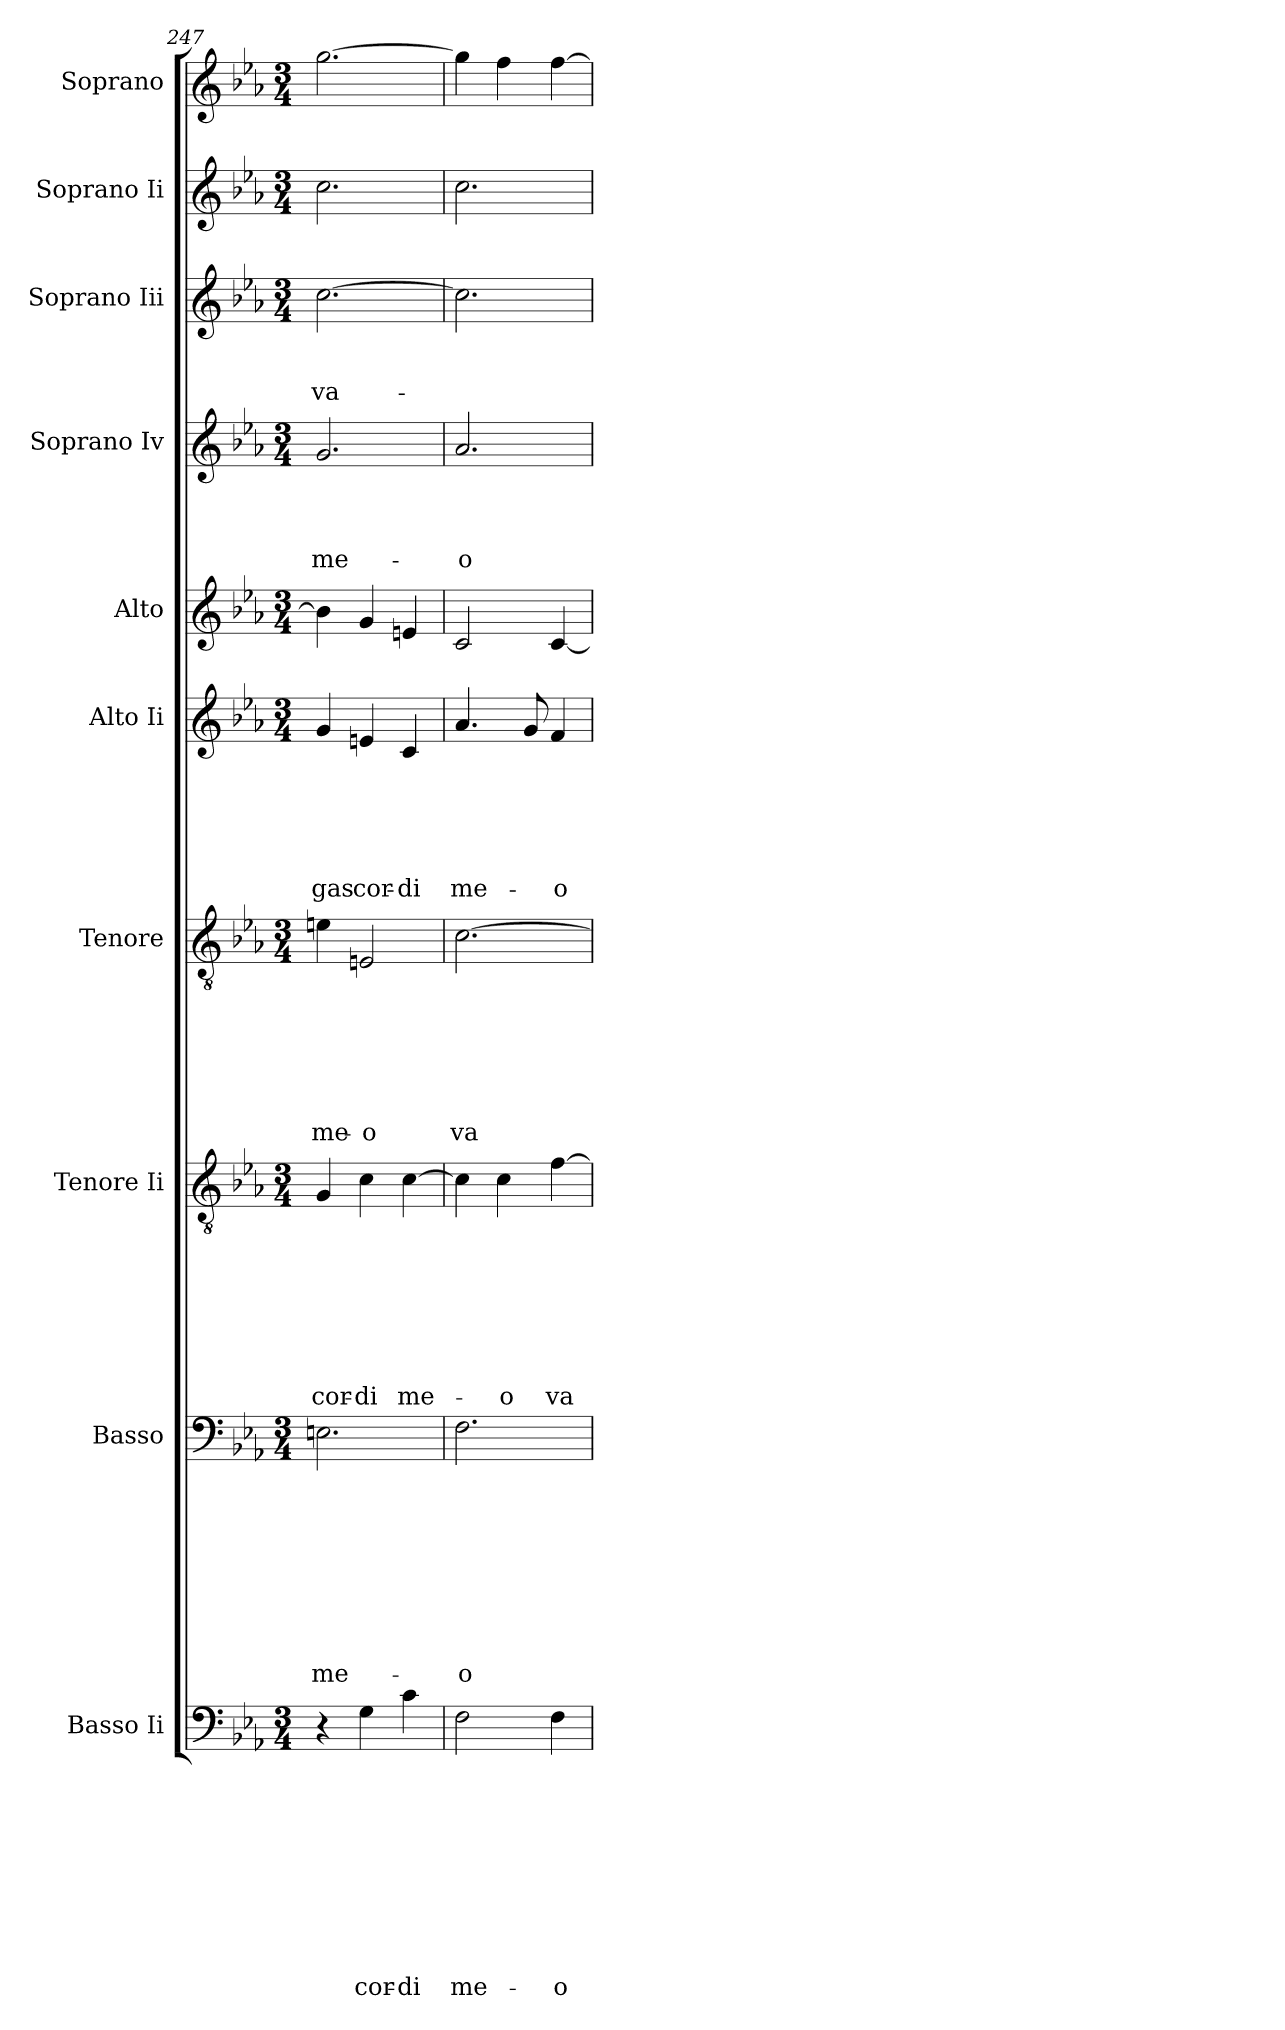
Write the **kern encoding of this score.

**kern	**text	**text	**text	**text	**text	**text	**text	**text	**text	**text	**kern	**text	**text	**text	**text	**text	**text	**text	**text	**text	**kern	**text	**text	**text	**text	**text	**text	**text	**text	**kern	**text	**text	**text	**text	**text	**text	**text	**kern	**text	**text	**text	**text	**text	**text	**kern	**kern	**text	**text	**text	**text	**kern	**text	**text	**text	**kern	**kern
*part10	*part10	*part10	*part10	*part10	*part10	*part10	*part10	*part10	*part10	*part10	*part9	*part9	*part9	*part9	*part9	*part9	*part9	*part9	*part9	*part9	*part8	*part8	*part8	*part8	*part8	*part8	*part8	*part8	*part8	*part7	*part7	*part7	*part7	*part7	*part7	*part7	*part7	*part6	*part6	*part6	*part6	*part6	*part6	*part6	*part5	*part4	*part4	*part4	*part4	*part4	*part3	*part3	*part3	*part3	*part2	*part1
*staff10	*staff10	*staff10	*staff10	*staff10	*staff10	*staff10	*staff10	*staff10	*staff10	*staff10	*staff9	*staff9	*staff9	*staff9	*staff9	*staff9	*staff9	*staff9	*staff9	*staff9	*staff8	*staff8	*staff8	*staff8	*staff8	*staff8	*staff8	*staff8	*staff8	*staff7	*staff7	*staff7	*staff7	*staff7	*staff7	*staff7	*staff7	*staff6	*staff6	*staff6	*staff6	*staff6	*staff6	*staff6	*staff5	*staff4	*staff4	*staff4	*staff4	*staff4	*staff3	*staff3	*staff3	*staff3	*staff2	*staff1
*I"Basso Ii	*	*	*	*	*	*	*	*	*	*	*I"Basso	*	*	*	*	*	*	*	*	*	*I"Tenore Ii	*	*	*	*	*	*	*	*	*I"Tenore	*	*	*	*	*	*	*	*I"Alto Ii	*	*	*	*	*	*	*I"Alto	*I"Soprano Iv	*	*	*	*	*I"Soprano Iii	*	*	*	*I"Soprano Ii	*I"Soprano
*clefF4	*	*	*	*	*	*	*	*	*	*	*clefF4	*	*	*	*	*	*	*	*	*	*clefGv2	*	*	*	*	*	*	*	*	*clefGv2	*	*	*	*	*	*	*	*clefG2	*	*	*	*	*	*	*clefG2	*clefG2	*	*	*	*	*clefG2	*	*	*	*clefG2	*clefG2
*k[b-e-a-]	*	*	*	*	*	*	*	*	*	*	*k[b-e-a-]	*	*	*	*	*	*	*	*	*	*k[b-e-a-]	*	*	*	*	*	*	*	*	*k[b-e-a-]	*	*	*	*	*	*	*	*k[b-e-a-]	*	*	*	*	*	*	*k[b-e-a-]	*k[b-e-a-]	*	*	*	*	*k[b-e-a-]	*	*	*	*k[b-e-a-]	*k[b-e-a-]
*E-:	*	*	*	*	*	*	*	*	*	*	*E-:	*	*	*	*	*	*	*	*	*	*E-:	*	*	*	*	*	*	*	*	*E-:	*	*	*	*	*	*	*	*E-:	*	*	*	*	*	*	*E-:	*E-:	*	*	*	*	*E-:	*	*	*	*E-:	*E-:
*M3/4	*	*	*	*	*	*	*	*	*	*	*M3/4	*	*	*	*	*	*	*	*	*	*M3/4	*	*	*	*	*	*	*	*	*M3/4	*	*	*	*	*	*	*	*M3/4	*	*	*	*	*	*	*M3/4	*M3/4	*	*	*	*	*M3/4	*	*	*	*M3/4	*M3/4
=247	=247	=247	=247	=247	=247	=247	=247	=247	=247	=247	=247	=247	=247	=247	=247	=247	=247	=247	=247	=247	=247	=247	=247	=247	=247	=247	=247	=247	=247	=247	=247	=247	=247	=247	=247	=247	=247	=247	=247	=247	=247	=247	=247	=247	=247	=247	=247	=247	=247	=247	=247	=247	=247	=247	=247	=247
!	!	!	!	!	!	!	!	!	!	!	!	!	!	!	!	!	!	!	!	!LO:LY:b	!	!	!	!	!	!	!	!	!LO:LY:b	!	!	!	!	!	!	!	!LO:LY:b	!	!	!	!	!	!	!LO:LY:b	!	!	!	!	!	!LO:LY:b	!	!	!	!LO:LY:b	!	!
4r	.	.	.	.	.	.	.	.	.	.	2.En\	.	.	.	.	.	.	.	.	me-	4G/	.	.	.	.	.	.	.	cor-	4en\	.	.	.	.	.	.	me-	4g/	.	.	.	.	.	-gas	4b-\]	2.g/	.	.	.	me-	[>2.cc\	.	.	va-	2.cc\	[>2.gg\
!	!	!	!	!	!	!	!	!	!	!LO:LY:b	!	!	!	!	!	!	!	!	!	!	!	!	!	!	!	!	!	!	!LO:LY:b	!	!	!	!	!	!	!	!LO:LY:b	!	!	!	!	!	!	!LO:LY:b	!	!	!	!	!	!	!	!	!	!	!	!
4G\	.	.	.	.	.	.	.	.	.	cor-	.	.	.	.	.	.	.	.	.	.	4c\	.	.	.	.	.	.	.	-di	2En/	.	.	.	.	.	.	-o	4en/	.	.	.	.	.	cor-	4g/	.	.	.	.	.	.	.	.	.	.	.
!	!	!	!	!	!	!	!	!	!	!LO:LY:b	!	!	!	!	!	!	!	!	!	!	!	!	!	!	!	!	!	!	!LO:LY:b	!	!	!	!	!	!	!	!	!	!	!	!	!	!	!LO:LY:b	!	!	!	!	!	!	!	!	!	!	!	!
4c\	.	.	.	.	.	.	.	.	.	-di	.	.	.	.	.	.	.	.	.	.	[>4c\	.	.	.	.	.	.	.	me-	.	.	.	.	.	.	.	.	4c/	.	.	.	.	.	-di	4en/	.	.	.	.	.	.	.	.	.	.	.
=248	=248	=248	=248	=248	=248	=248	=248	=248	=248	=248	=248	=248	=248	=248	=248	=248	=248	=248	=248	=248	=248	=248	=248	=248	=248	=248	=248	=248	=248	=248	=248	=248	=248	=248	=248	=248	=248	=248	=248	=248	=248	=248	=248	=248	=248	=248	=248	=248	=248	=248	=248	=248	=248	=248	=248	=248
!	!	!	!	!	!	!	!	!	!	!LO:LY:b	!	!	!	!	!	!	!	!	!	!LO:LY:b	!	!	!	!	!	!	!	!	!	!	!	!	!	!	!	!	!LO:LY:b	!	!	!	!	!	!	!LO:LY:b	!	!	!	!	!	!LO:LY:b	!	!	!	!	!	!
2F\	.	.	.	.	.	.	.	.	.	me-	2.F\	.	.	.	.	.	.	.	.	-o	4c\]	.	.	.	.	.	.	.	.	[>2.c\	.	.	.	.	.	.	va-	4.a-/	.	.	.	.	.	me-	2c/	2.a-/	.	.	.	-o	2.cc\]	.	.	.	2.cc\	4gg\]
!	!	!	!	!	!	!	!	!	!	!	!	!	!	!	!	!	!	!	!	!	!	!	!	!	!	!	!	!	!LO:LY:b	!	!	!	!	!	!	!	!	!	!	!	!	!	!	!	!	!	!	!	!	!	!	!	!	!	!	!
.	.	.	.	.	.	.	.	.	.	.	.	.	.	.	.	.	.	.	.	.	4c\	.	.	.	.	.	.	.	-o	.	.	.	.	.	.	.	.	.	.	.	.	.	.	.	.	.	.	.	.	.	.	.	.	.	.	4ff\
.	.	.	.	.	.	.	.	.	.	.	.	.	.	.	.	.	.	.	.	.	.	.	.	.	.	.	.	.	.	.	.	.	.	.	.	.	.	8g/	.	.	.	.	.	.	.	.	.	.	.	.	.	.	.	.	.	.
!	!	!	!	!	!	!	!	!	!	!LO:LY:b	!	!	!	!	!	!	!	!	!	!	!	!	!	!	!	!	!	!	!LO:LY:b	!	!	!	!	!	!	!	!	!	!	!	!	!	!	!LO:LY:b	!	!	!	!	!	!	!	!	!	!	!	!
4F\	.	.	.	.	.	.	.	.	.	-o	.	.	.	.	.	.	.	.	.	.	[>4f\	.	.	.	.	.	.	.	va-	.	.	.	.	.	.	.	.	4f/	.	.	.	.	.	-o	[<4c/	.	.	.	.	.	.	.	.	.	.	[>4ff\
=	=	=	=	=	=	=	=	=	=	=	=	=	=	=	=	=	=	=	=	=	=	=	=	=	=	=	=	=	=	=	=	=	=	=	=	=	=	=	=	=	=	=	=	=	=	=	=	=	=	=	=	=	=	=	=	=
*-	*-	*-	*-	*-	*-	*-	*-	*-	*-	*-	*-	*-	*-	*-	*-	*-	*-	*-	*-	*-	*-	*-	*-	*-	*-	*-	*-	*-	*-	*-	*-	*-	*-	*-	*-	*-	*-	*-	*-	*-	*-	*-	*-	*-	*-	*-	*-	*-	*-	*-	*-	*-	*-	*-	*-	*-
